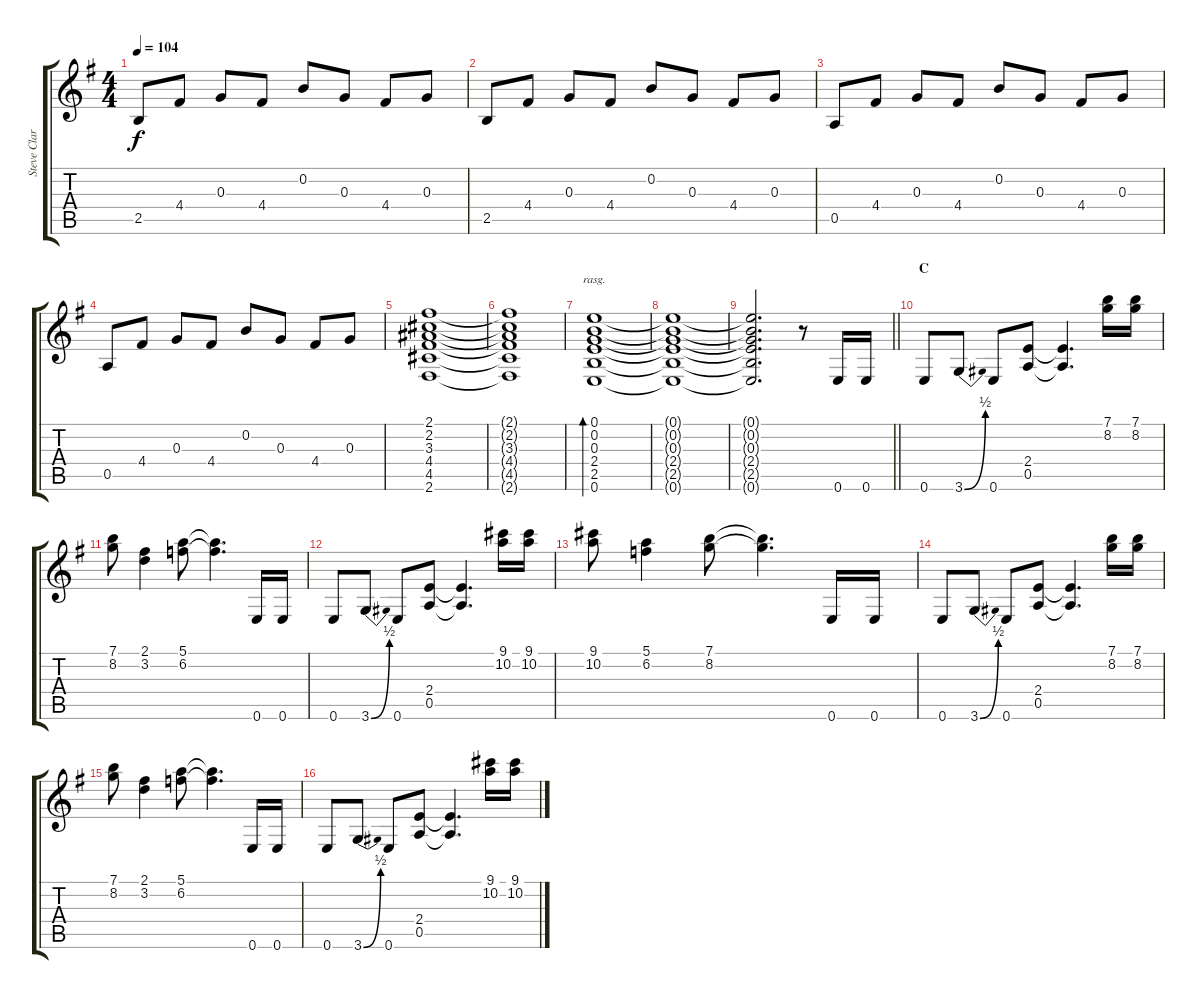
\track ("Steve Clark" "Steve Clar") {instrument electricguitarclean}
\staff {score tabs}
\tuning (E4 B3 G3 D3 A2 E2) {hide}
\ts (4 4)
\tempo 104
\clef g2
\ks eminor
2.5.8{dy f} 4.4.8 0.3.8 4.4.8 0.2.8 0.3.8 4.4.8 0.3.8 |
2.5.8 4.4.8 0.3.8 4.4.8 0.2.8 0.3.8 4.4.8 0.3.8 |
0.5.8 4.4.8 0.3.8 4.4.8 0.2.8 0.3.8 4.4.8 0.3.8 |
0.5.8 4.4.8 0.3.8 4.4.8 0.2.8 0.3.8 4.4.8 0.3.8 |
(2.1 2.2 3.3 4.4 4.5 2.6).1 |
(2.1{t} 2.2{t} 3.3{t} 4.4{t} 4.5{t} 2.6{t}).1 |
(0.1 0.2 0.3 2.4 2.5 0.6).1{bd 480 rasg ii} |
(0.1{t} 0.2{t} 0.3{t} 2.4{t} 2.5{t} 0.6{t}).1 |
\barLineRight lightlight
(0.1{t} 0.2{t} 0.3{t} 2.4{t} 2.5{t} 0.6{t}).2{d} r.8 0.6.16{instrument distortionguitar} 0.6.16 |
\section ("" "C")
0.6.8 3.6{be (bend 0 0 60 2)}.8 0.6.8 (2.4 0.5).8 (2.4{t} 0.5{t}).4{d} (7.1 8.2).16 (7.1 8.2).16 |
(7.1 8.2).8 (2.1 3.2).4 (5.1 6.2).8 (5.1{t} 6.2{t}).4{d} 0.6.16 0.6.16 |
0.6.8 3.6{be (bend 0 0 60 2)}.8 0.6.8 (2.4 0.5).8 (2.4{t} 0.5{t}).4{d} (9.1 10.2).16 (9.1 10.2).16 |
(9.1 10.2).8 (5.1 6.2).4 (7.1 8.2).8 (7.1{t} 8.2{t}).4{d} 0.6.16 0.6.16 |
0.6.8 3.6{be (bend 0 0 60 2)}.8 0.6.8 (2.4 0.5).8 (2.4{t} 0.5{t}).4{d} (7.1 8.2).16 (7.1 8.2).16 |
(7.1 8.2).8 (2.1 3.2).4 (5.1 6.2).8 (5.1{t} 6.2{t}).4{d} 0.6.16 0.6.16 |
0.6.8 3.6{be (bend 0 0 60 2)}.8 0.6.8 (2.4 0.5).8 (2.4{t} 0.5{t}).4{d} (9.1 10.2).16 (9.1 10.2).16
